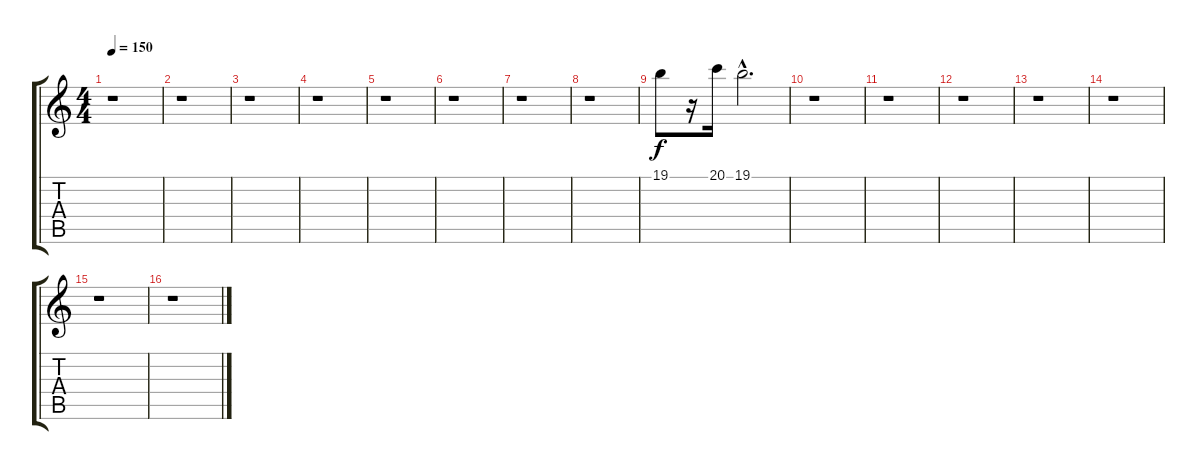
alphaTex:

\track "" {instrument tenorsax}
\staff {score tabs}
\tuning (E4 B3 G3 D3 A2 E2) {hide}
\ts (4 4)
\tempo 150
\clef g2
\ks c
r.1{dy f} |
r.1 |
r.1 |
r.1 |
r.1 |
r.1 |
r.1 |
r.1 |
19.1.8 r.16 20.1.16 19.1{hac}.2{d} |
r.1 |
r.1 |
r.1 |
r.1 |
r.1 |
r.1 |
r.1
